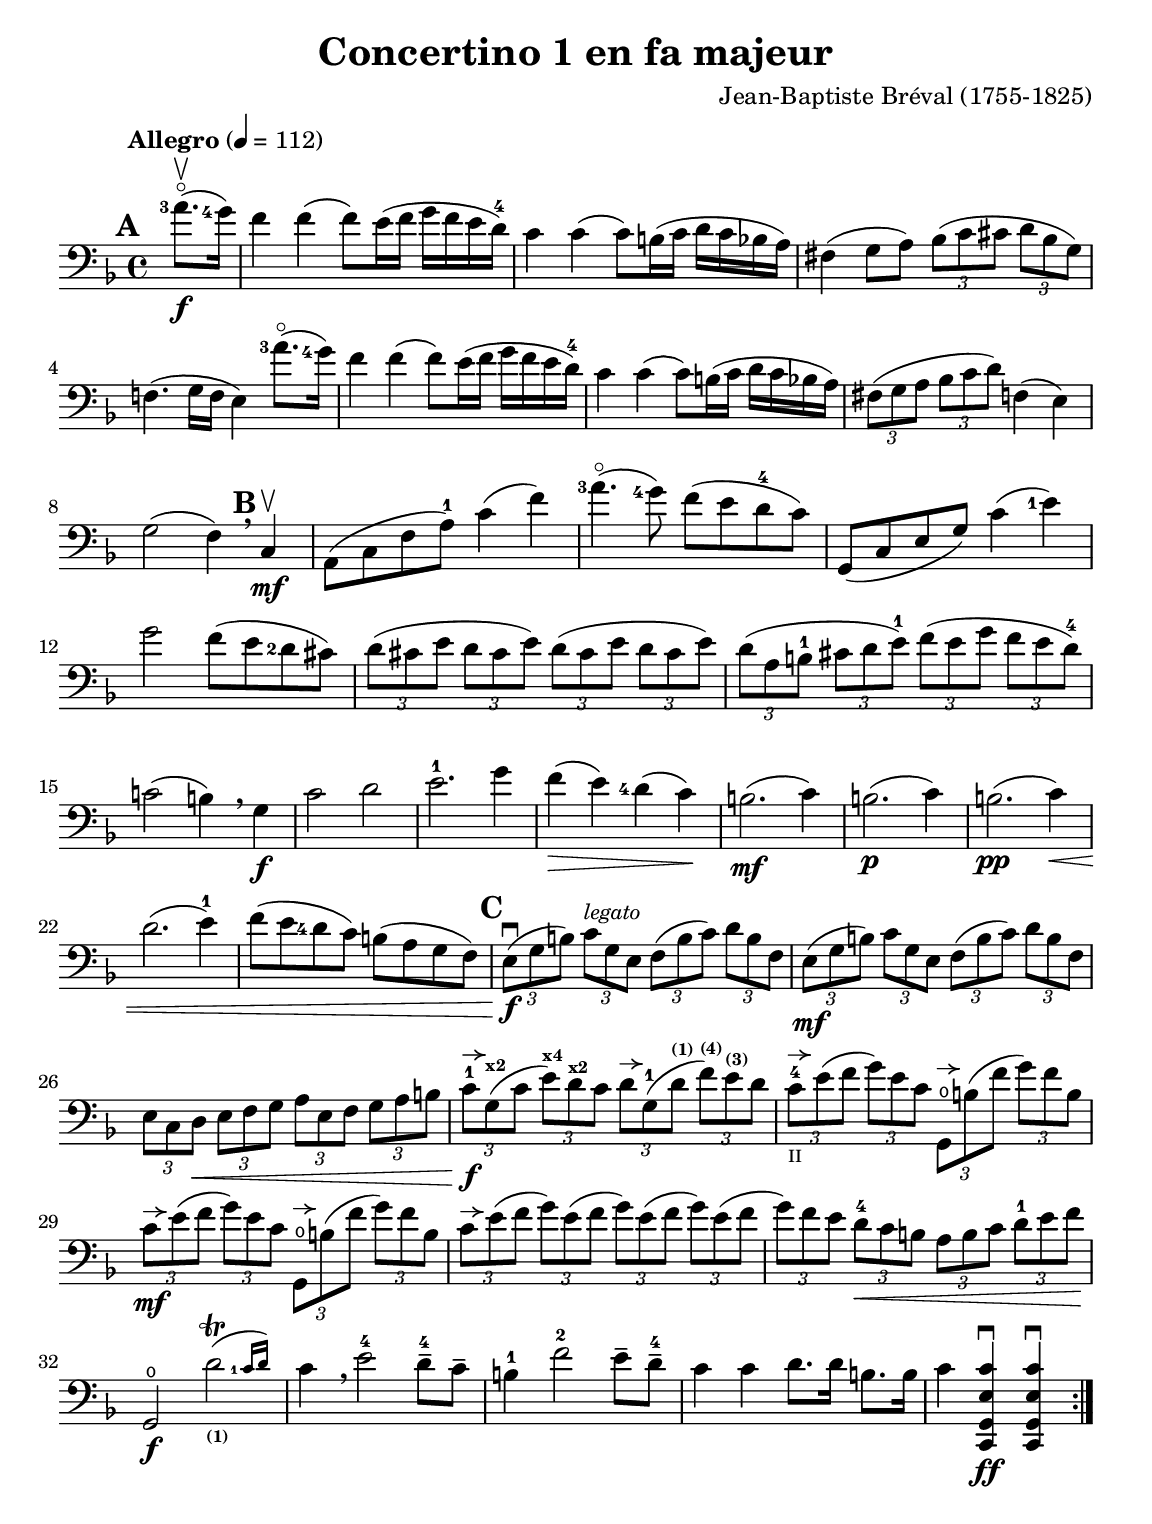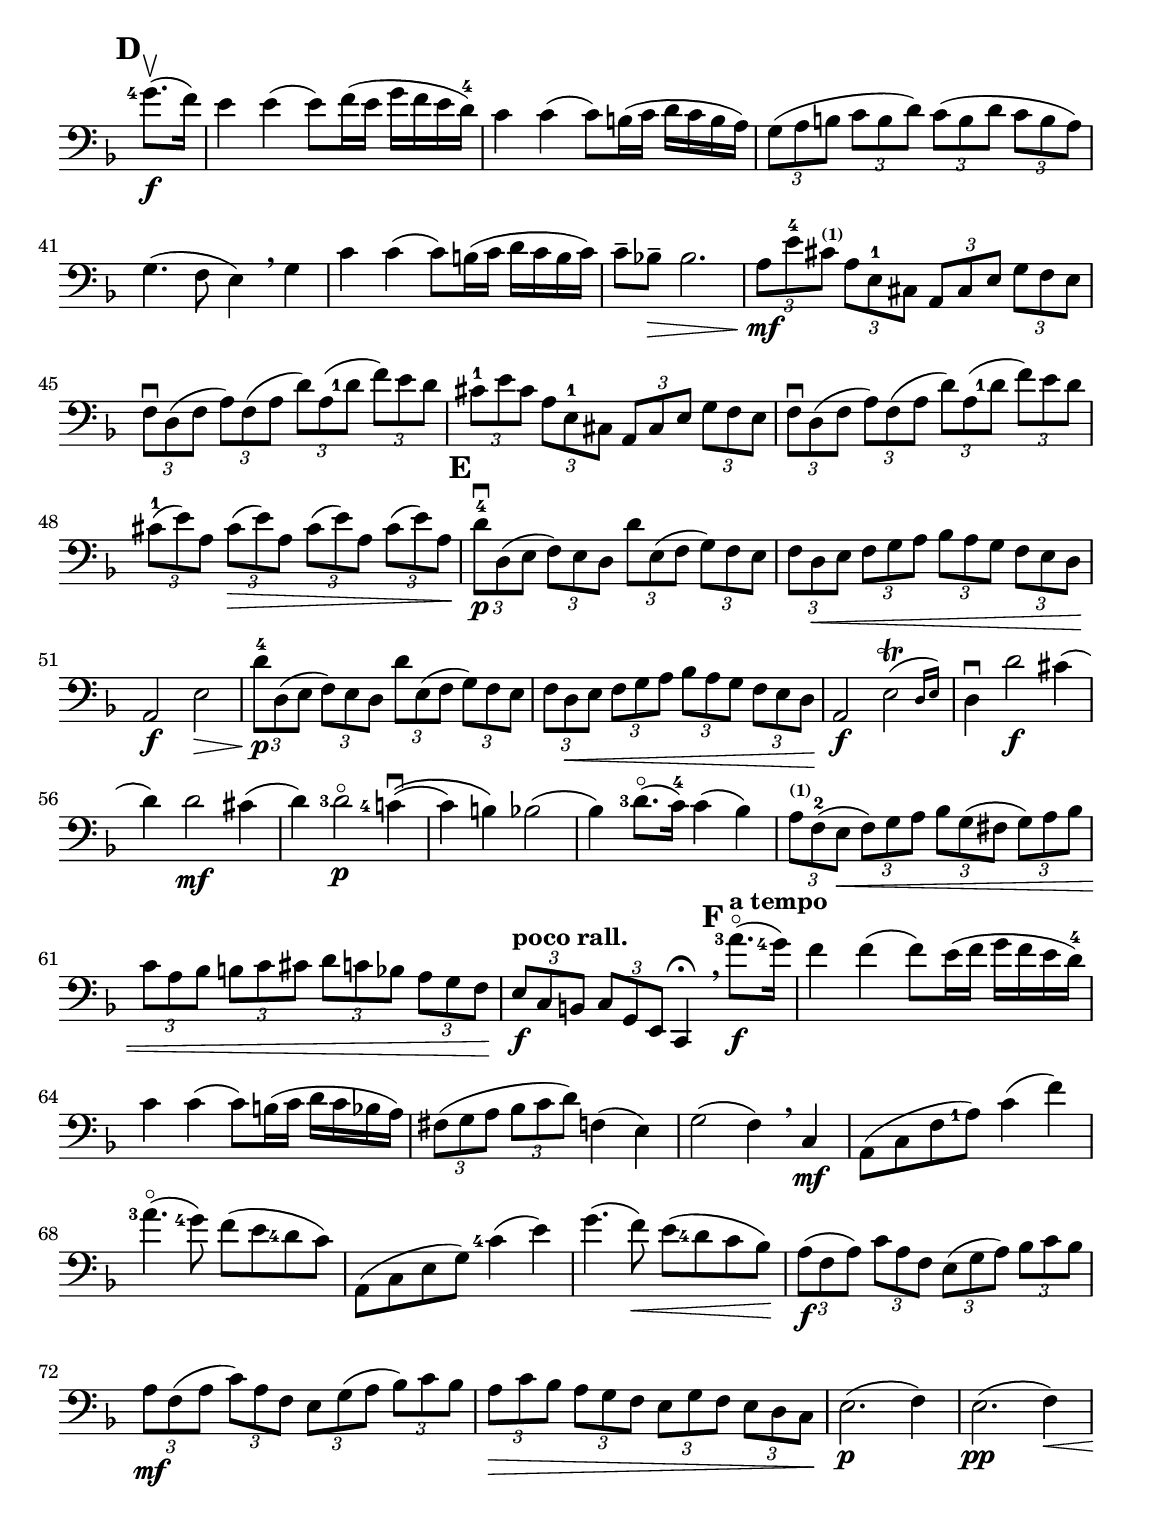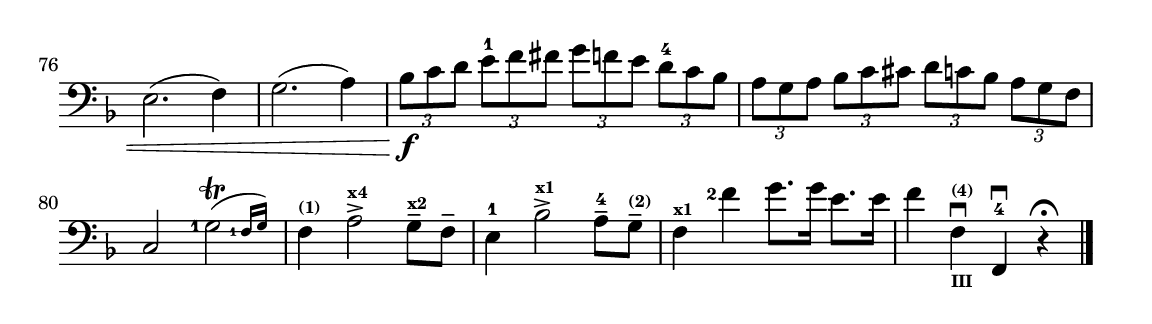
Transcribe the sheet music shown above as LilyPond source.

#(set-global-staff-size 21)

\version "2.18.2"

\header {
  title    = "Concertino 1 en fa majeur"
  composer = "Jean-Baptiste Bréval (1755-1825)"
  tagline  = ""
}

\language "italiano"

% iPad Pro 12.9

\paper {
  paper-width  = 195\mm
  paper-height = 260\mm
  indent = #0
  print-page-number = ##f
  ragged-last-bottom = ##t
  ragged-bottom = ##f
%  ragged-last = ##t
}

allongerUne = \markup {
  \center-column {
    \combine
    \draw-line #'(-2 . 0)
    \arrow-head #X #RIGHT ##f
  }
}

\score {
  \new Staff
%  \with {instrumentName = #"Cello "}
  {
    \override Hairpin.to-barline = ##f
    \tempo "Allegro" 4 = 112
    \time 4/4
    \key fa \major
    \clef "bass"
    \set fingeringOrientations = #'(left)

    \repeat volta 2 {
      \mark \default
      \partial 4 <la'-3>8.\flageolet\upbow\f(<sol'-4>16)                  % 0
      fa'4 fa'4(fa'8) mi'16(fa'16 sol'16 fa'16 mi'16 re'16-4)             % 1
      do'4 do'4(do'8) si!16(do'16 re'16 do'16 sib16 la16)                 % 2
      fad4(sol8 la8)
      \tuplet 3/2 {sib8( do'8 dod'8} \tuplet 3/2 {re'8 sib8 sol8)}        % 3
      fa!4.(sol16 fa16 mi4) <la'-3>8.\flageolet(<sol'-4>16)               % 4
      fa'4 fa'4(fa'8) mi'16(fa'16 sol'16 fa'16 mi'16 re'16-4)             % 5
      do'4 do'4(do'8) si!16(do'16 re'16 do'16 sib16 la16)                 % 6
      \tuplet 3/2 {fad8(sol8 la8}
      \tuplet 3/2 {sib8 do'8 re'8)} fa!4(mi4)                             % 7
      sol2(fa4) \breathe
      \mark \default
      do4\mf\upbow                                                        % 8
      la,8(do8 fa8 la8-1) do'4(fa'4)                                      % 9
      <la'-3>4.\flageolet(<sol'-4>8) fa'8(mi'8 re'8-4 do'8)               % 10
      sol,8(do8 mi8 sol8) do'4(<mi'-1>4)                                  % 11
      sol'2 fa'8(mi'8 <re'-2>8 dod'8)                                     % 12
      \tuplet 3/2 {re'8( dod'8 mi'8} \tuplet 3/2 {re'8 dod'8 mi'8)}
      \tuplet 3/2 {re'8( dod'8 mi'8} \tuplet 3/2 {re'8 dod'8 mi'8)}       % 13
      \tuplet 3/2 {re'8( la8 si!8-1} \tuplet 3/2 {dod'8 re'8 mi'8-1)}
      \tuplet 3/2 {fa'8( mi'8 sol'8} \tuplet 3/2 {fa'8 mi'8 re'8-4)}      % 14
      do'!2(si!4) \breathe sol4\f                                         % 15
      do'2 re'2                                                           % 16
      mi'2.-1 sol'4                                                       % 17
      fa'4\>(mi'4) <re'-4>4(do'4)\!                                       % 18
      si!2.\mf(do'4)                                                      % 19
      si!2.\p(do'4)                                                       % 20
      si!2.\pp(do'4)\<                                                    % 21
      re'2.(mi'4-1)                                                       % 22
      fa'8(mi'8 <re'-4>8 do'8) si!8(la8 sol8 fa8)                         % 23
      \mark \default
      \tuplet 3/2 {mi8\f\downbow( sol8 si!8)}
      \tuplet 3/2 {do'8^\markup{\small\italic "legato"} sol8 mi8}
      \tuplet 3/2 {fa8( si8 do'8)} \tuplet 3/2 {re'8 si8 fa8}             % 24
      \tuplet 3/2 {mi8\mf(sol8 si!8)} \tuplet 3/2 {do'8 sol8 mi8}
      \tuplet 3/2 {fa8(si8 do'8)} \tuplet 3/2 {re'8 si8 fa8}              % 25
      \tuplet 3/2 {mi8 do8 re8\<}
      \tuplet 3/2 {mi8 fa8 sol8}
      \tuplet 3/2 {la8 mi8 fa8}
      \tuplet 3/2 {sol8 la8 si!8}                                         % 26
      \tuplet 3/2 {do'8-1^\allongerUne\f
                   sol8^\markup{\bold\teeny x2}( do'8}
      \tuplet 3/2 {mi'8^\markup{\bold\teeny x4})
                   re'8^\markup{\bold\teeny x2} do'8}
      \tuplet 3/2 {re'8^\allongerUne sol8-1( re'8^\markup{\bold\teeny (1)}}
      \tuplet 3/2 {fa'8)^\markup{\bold\teeny (4)}
                   mi'8^\markup{\bold\teeny (3)} re'8}                    % 27
      \tuplet 3/2 {do'8-4^\allongerUne_\markup{\teeny II} mi'8( fa'8}
      \tuplet 3/2 {sol'8) mi'8 do'8}
      \tuplet 3/2 {sol,8\open^\allongerUne si!8 ( fa'8}
      \tuplet 3/2 {sol'8) fa'8 si8}                                       % 28
      \tuplet 3/2 {do'8\mf^\allongerUne mi'8( fa'8}
      \tuplet 3/2 {sol'8) mi'8 do'8}
      \tuplet 3/2 {sol,8\open^\allongerUne si!8 ( fa'8}
      \tuplet 3/2 {sol'8) fa'8 si8}                                       % 29
      \tuplet 3/2 {do'8^\allongerUne mi'8( fa'8}
      \tuplet 3/2 {sol'8) mi'8( fa'8}
      \tuplet 3/2 {sol'8) mi'8( fa'8}
      \tuplet 3/2 {sol'8) mi'8( fa'8}                                     % 30
      \tuplet 3/2 {sol'8) fa'8 mi'8}
      \tuplet 3/2 {re'8-4\< do'8 si!8}
      \tuplet 3/2 {la8 si8 do'8}
      \tuplet 3/2 {re'8-1 mi'8 fa'8\!}                                    % 31
      sol,2\f\open \afterGrace re'2\trill(_\markup{\bold\teeny (1)}
      {<do'-1>16 re'16)}                                                  % 32
      do'4 \breathe mi'2-4 re'8-4-- do'8--                                % 33
      si!4-1 fa'2-2 mi'8-- re'8-4--                                       % 34
      do'4 do'4 re'8. re'16 si!8. si16                                    % 35
      do'4 <<do,4\ff sol,4 mi4 do'4\downbow>>
      <<do,4 sol,4 mi4 do'4\downbow>>                                     % 36
    }
    \pageTurn
    \set Score.currentBarNumber = #37
    \mark \default
    \partial 4 <sol'-4>8.(\f\upbow fa'16)                                 % 00
    mi'4 mi'4(mi'8) fa'16(mi'16 sol'16 fa'16 mi'16 re'16-4)               % 37
    do'4 do'4(do'8) si!16(do'16 re'16 do'16 si16 la16)                    % 38
    \tuplet 3/2 {sol8( la8 si!8} \tuplet 3/2 {do'8 si8 re'8)}
    \tuplet 3/2 {do'8( si8 re'8} \tuplet 3/2 {do'8 si8 la8)}              % 39
    sol4.(fa8 mi4) \breathe sol4                                          % 40
    do'4 do'4(do'8) si!16(do'16 re'16 do'16 si16 do'16)                   % 41
    do'8-- sib!8--\> sib2.                                                % 42
    \tuplet 3/2 {la8\!\mf mi'8-4 dod'8^\markup{\bold\teeny (1)}}
    \tuplet 3/2 {la8 mi8-1 dod8}
    \tuplet 3/2 {la,8 dod8 mi8} \tuplet 3/2 {sol8 fa8 mi8}                % 43
    \tuplet 3/2 {fa8\downbow re8( fa8} \tuplet 3/2 {la8) fa8( la8}
    \tuplet 3/2 {re'8) la8( <re'-1>8} \tuplet 3/2 {fa'8) mi'8 re'8}       % 44
    \tuplet 3/2 {dod'8-1 mi'8 dod'8} \tuplet 3/2 {la8 mi8-1 dod8}
    \tuplet 3/2 {la,8 dod8 mi8} \tuplet 3/2 {sol8 fa8 mi8}                % 45
    \tuplet 3/2 {fa8\downbow re8( fa8} \tuplet 3/2 {la8) fa8( la8}
    \tuplet 3/2 {re'8) la8( <re'-1>8} \tuplet 3/2 {fa'8) mi'8 re'8}       % 46
    \tuplet 3/2 {dod'8-1(mi'8) la8} \tuplet 3/2 {dod'8\>(mi'8) la8}
    \tuplet 3/2 {dod'8(mi'8) la8} \tuplet 3/2 {dod'8(mi'8) la8\!}         % 47
    \mark \default
    \tuplet 3/2 {re'8-4\p\downbow re8( mi8} \tuplet 3/2 {fa8) mi8 re8}
    \tuplet 3/2 {re'8 mi8( fa8} \tuplet 3/2 {sol8) fa8 mi8}               % 48
    \tuplet 3/2 {fa8 re8\< mi8} \tuplet 3/2 {fa8 sol8 la8}
    \tuplet 3/2 {sib8 la8 sol8} \tuplet 3/2 {fa8 mi8 re8\!}               % 49
    la,2\f mi2\>                                                          % 50
    \tuplet 3/2 {re'8-4\p re8( mi8} \tuplet 3/2 {fa8) mi8 re8}
    \tuplet 3/2 {re'8 mi8( fa8} \tuplet 3/2 {sol8) fa8 mi8}               % 51
    \tuplet 3/2 {fa8 re8\< mi8} \tuplet 3/2 {fa8 sol8 la8}
    \tuplet 3/2 {sib8 la8 sol8} \tuplet 3/2 {fa8 mi8 re8\!}               % 52
    la,2\f \afterGrace mi2\trill( {re16 mi16)}                            % 53
    re4\downbow re'2\f dod'4(                                             % 54
    re'4) re'2\mf dod'4(                                                  % 55
    re'4) <re'-3>2\flageolet\p <do'!-4>4\downbow\((                       % 56
    do'4) si!4\) sib2(                                                    % 57
    sib4) <re'-3>8.\flageolet(do'16-4) do'4(sib4)                         % 58
    \tuplet 3/2 {la8^\markup{\bold\teeny (1)} fa8-2( mi8\<}
    \tuplet 3/2 {fa8) sol8 la8} \tuplet 3/2 {sib8 sol8( fad8}
    \tuplet 3/2 {sol8) la8 sib8}                                          % 59
    \tuplet 3/2 {do'8 la8 sib8}
    \tuplet 3/2 {si!8 do'8 dod'8}
    \tuplet 3/2 {re'8 do'!8 sib!8}
    \tuplet 3/2 {la8 sol8 fa8\!}                                          % 60
    \tempo "poco rall."
    \tuplet 3/2 {mi8\f do8 si,!8} \tuplet 3/2 {do8 sol,8 mi,8}
    do,4\fermata \breathe
    \mark \default
    \tempo "a tempo"
    <la'-3>8.\flageolet\f(<sol'-4>16)                                     % 61
    fa'4 fa'4(fa'8) mi'16(fa'16 sol'16 fa'16 mi'16 re'16-4)               % 62
    do'4 do'4(do'8) si!16(do'16 re'16 do'16 sib!16 la16)                  % 63
    \tuplet 3/2 {fad8( sol8 la8} \tuplet 3/2 {sib8 do'8 re'8)}
    fa!4(mi4)                                                             % 64
    sol2(fa4) \breathe do4\mf                                             % 65
    la,8(do8 fa8 <la-1>8) do'4(fa'4)                                      % 66
    <la'-3>4.\flageolet(<sol'-4>8) fa'8(mi'8 <re'-4>8 do'8)               % 67
    la,8(do8 mi8 sol8) <do'-4>4(mi'4)                                     % 68
    sol'4.(fa'8)\< mi'8(<re'-4>8 do'8 sib8)\!                             % 69
    \tuplet 3/2 {la8\f(fa8 la8)} \tuplet 3/2 {do'8 la8 fa8}
    \tuplet 3/2 {mi8(sol8 la8)} \tuplet 3/2 {sib8 do'8 sib8}              % 70
    \tuplet 3/2 {la8\mf fa8( la8} \tuplet 3/2 {do'8) la8 fa8}
    \tuplet 3/2 {mi8 sol8( la8} \tuplet 3/2 {sib8) do'8 sib8}             % 71
    \tuplet 3/2 {la8\> do'8 sib8} \tuplet 3/2 {la8 sol8 fa8}
    \tuplet 3/2 {mi8 sol8 fa8} \tuplet 3/2 {mi8 re8 do8\!}                % 72
    mi2.\p(fa4)                                                           % 73
    mi2.\pp(fa4)\<                                                        % 74
    mi2.(fa4)                                                             % 75
    sol2.(la4)                                                            % 76
    \tuplet 3/2 {sib8\f do'8 re'8} \tuplet 3/2 {mi'8-1 fa'8 fad'8}
    \tuplet 3/2 {sol'8 fa'8 mi'8} \tuplet 3/2 {re'8-4 do'8 sib8}          % 77
    \tuplet 3/2 {la8 sol8 la8} \tuplet 3/2 {sib8 do'8 dod'8}
    \tuplet 3/2 {re'8 do'8 sib8} \tuplet 3/2 {la8 sol8 fa8}               % 78
    do2 \afterGrace <sol-1>2\trill( {<fa-1>16 sol16)}                     % 79
    fa4^\markup{\bold\teeny (1)} la2^\markup{\bold\teeny x4}->
    sol8--^\markup{\bold\teeny x2} fa8--                                  % 80
    mi4-1 <sib>2^\markup{\bold\teeny x1}->
    la8-4-- sol8^\markup{\bold\teeny (2)}--                               % 81
    fa4^\markup{\bold\teeny x1} <fa'-2>4 sol'8. sol'16 mi'8. mi'16        % 82
    fa'4 fa4^\markup{\bold\teeny (4)}_\markup{\bold\teeny III}\downbow
    fa,4-4\downbow r4\fermata
    \bar "|."                                                             % 83
  }
}
